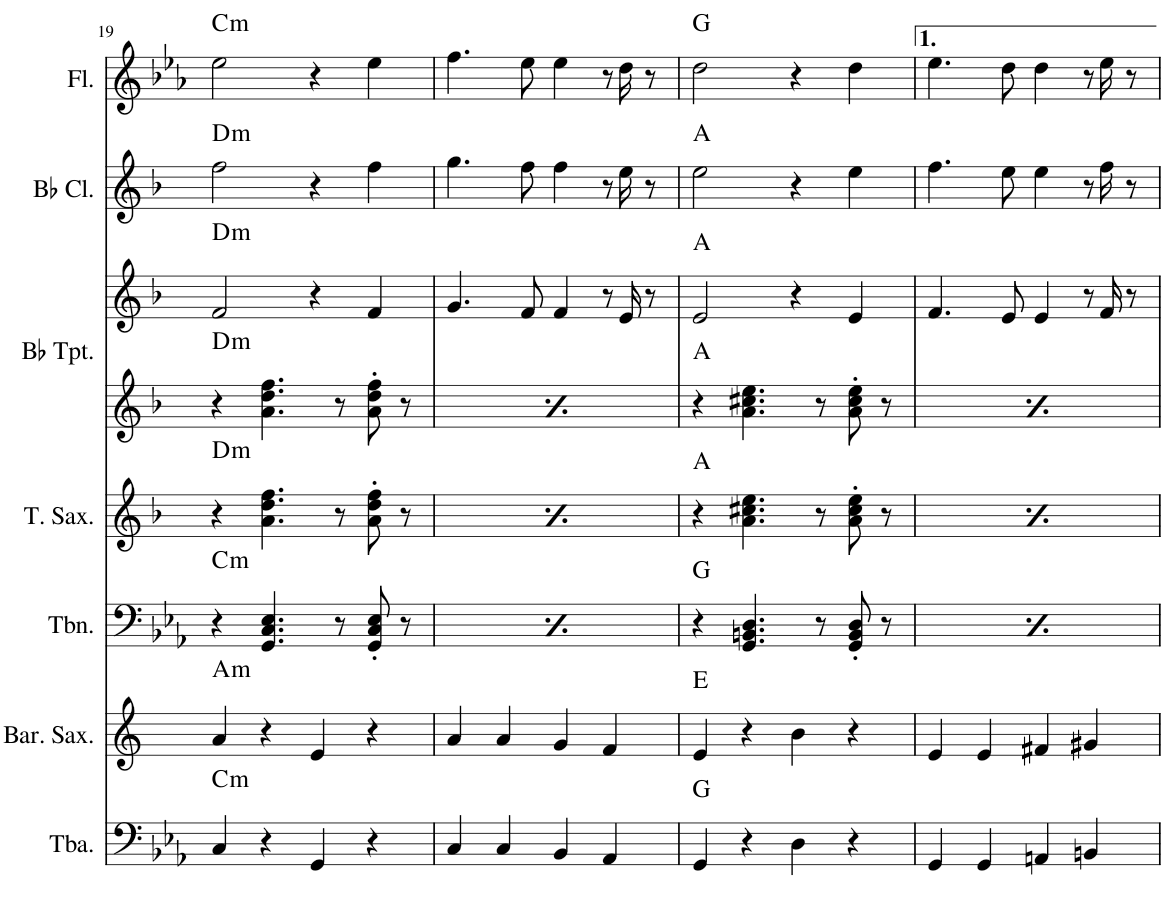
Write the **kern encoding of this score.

**kern	**harte	**kern	**harte	**kern	**harte	**kern	**harte	**kern	**kern	**harte	**kern	**harte	**kern	**harte	**kern	**harte	**kern	**harte	**kern	**harte	**kern	**harte	**kern	**harte
*part12	*part12	*part11	*part11	*part10	*part10	*part9	*part9	*part8	*part8	*part8	*part7	*part7	*part6	*part6	*part5	*part5	*part4	*part4	*part3	*part3	*part2	*part2	*part1	*part1
*staff13	*	*staff12	*	*staff11	*	*staff10	*	*staff9	*staff8	*	*staff7	*	*staff6	*	*staff5	*	*staff4	*	*staff3	*	*staff2	*	*staff1	*
*I"Tuba	*	*I"Baritone Saxophone	*	*I"Trombone	*	*I"Tenor Saxophone	*	*I"Bb Trumpet	*	*	*I"Bb Clarinet	*	*I"Flute	*	*I"Bass	*	*I"Baritone	*	*I"Tenor	*	*I"Alto	*	*I"Soprano	*
*I'Tba.	*	*I'Bar. Sax.	*	*I'Tbn.	*	*I'T. Sax.	*	*I'Bb Tpt.	*	*	*I'Bb Cl.	*	*I'Fl.	*	*I'B.	*	*I'Bar.	*	*I'T.	*	*I'A.	*	*I'S.	*
!!LO:PB:g=z
*clefF4	*	*clefG2	*	*clefF4	*	*clefG2	*	*clefG2	*clefG2	*	*clefG2	*	*clefG2	*	*clefF4	*	*clefF4	*	*clefGv2	*	*clefG2	*	*clefG2	*
*	*	*Trd12c21	*	*	*	*Trd8c14	*	*Trd1c2	*Trd1c2	*	*Trd1c2	*	*	*	*	*	*	*	*	*	*	*	*	*
*k[b-e-a-]	*	*k[]	*	*k[b-e-a-]	*	*k[b-]	*	*k[b-]	*k[b-]	*	*k[b-]	*	*k[b-e-a-]	*	*k[b-e-a-]	*	*k[b-e-a-]	*	*k[b-e-a-]	*	*k[b-e-a-]	*	*k[b-e-a-]	*
*M4/4	*	*M4/4	*	*M4/4	*	*M4/4	*	*M4/4	*M4/4	*	*M4/4	*	*M4/4	*	*M4/4	*	*M4/4	*	*M4/4	*	*M4/4	*	*M4/4	*
=19	=19	=19	=19	=19	=19	=19	=19	=19	=19	=19	=19	=19	=19	=19	=19	=19	=19	=19	=19	=19	=19	=19	=19	=19
!	!LO:H:kt=m	!	!LO:H:kt=m	!	!LO:H:kt=m	!	!LO:H:kt=m	!	!	!LO:H:n=1:kt=m	!	!	!	!	!	!	!	!	!	!	!	!	!	!
!	!	!	!	!	!	!	!	!	!	!LO:H:n=2:kt=m	!	!LO:H:kt=m	!	!LO:H:kt=m	!	!LO:H:kt=m	!	!LO:H:kt=m	!	!LO:H:kt=m	!	!LO:H:kt=m	!	!LO:H:kt=m
4C/	C:min	4a/	A:min	4r	C:min	4r	D:min	4r	2f/	D:min D:min	2ff\	D:min	2ee-\	C:min	4C	C:min	4r	C:min	4r	C:min	2ee-	C:min	2ee-	C:min
4r	.	4r	.	4.GG/ 4.C/ 4.E-/	.	4.a\ 4.dd\ 4.ff\	.	4.a\ 4.dd\ 4.ff\	.	.	.	.	.	.	4r	.	4.G 4.c 4.e-	.	4.G 4.c 4.e-	.	.	.	.	.
4GG/	.	4e/	.	.	.	.	.	.	4r	.	4r	.	4r	.	4GG	.	.	.	.	.	4r	.	4r	.
.	.	.	.	8r	.	8r	.	8r	.	.	.	.	.	.	.	.	8r	.	8r	.	.	.	.	.
4r	.	4r	.	8GG/' 8C/' 8E-/'	.	8a\' 8dd\' 8ff\'	.	8a\' 8dd\' 8ff\'	4f/	.	4ff\	.	4ee-\	.	4r	.	8G' 8c' 8e-'	.	8G' 8c' 8e-'	.	4ee-	.	4ee-	.
.	.	.	.	8r	.	8r	.	8r	.	.	.	.	.	.	.	.	8r	.	8r	.	.	.	.	.
=20	=20	=20	=20	=20	=20	=20	=20	=20	=20	=20	=20	=20	=20	=20	=20	=20	=20	=20	=20	=20	=20	=20	=20	=20
!	!	!	!	!	!LO:H:kt=m	!	!LO:H:kt=m	!	!	!LO:H:kt=m	!	!	!	!	!	!	!	!LO:H:kt=m	!	!LO:H:kt=m	!	!	!	!
4C/	.	4a/	.	4r	C:min	4r	D:min	4r	4.g/	D:min	4.gg\	.	4.ff\	.	4C	.	4r	C:min	4r	C:min	4.ff	.	4.ff	.
4C/	.	4a/	.	4.GG/ 4.C/ 4.E-/	.	4.a\ 4.dd\ 4.ff\	.	4.a\ 4.dd\ 4.ff\	.	.	.	.	.	.	4C	.	4.G 4.c 4.e-	.	4.G 4.c 4.e-	.	.	.	.	.
.	.	.	.	.	.	.	.	.	8f/	.	8ff\	.	8ee-\	.	.	.	.	.	.	.	8ee-	.	8ee-	.
4BB-/	.	4g/	.	.	.	.	.	.	4f/	.	4ff\	.	4ee-\	.	4BB-	.	.	.	.	.	4ee-	.	4ee-	.
.	.	.	.	8r	.	8r	.	8r	.	.	.	.	.	.	.	.	8r	.	8r	.	.	.	.	.
4AA-/	.	4f/	.	8GG/' 8C/' 8E-/'	.	8a\' 8dd\' 8ff\'	.	8a\' 8dd\' 8ff\'	8r	.	8r	.	8r	.	4AA-	.	8G' 8c' 8e-'	.	8G' 8c' 8e-'	.	8r	.	8r	.
.	.	.	.	8r	.	8r	.	8r	16e/	.	16ee\	.	16dd\	.	.	.	8r	.	8r	.	16dd	.	16dd	.
.	.	.	.	.	.	.	.	.	8r	.	8r	.	8r	.	.	.	.	.	.	.	8r	.	8r	.
16ryy	.	16ryy	.	16ryy	.	16ryy	.	16ryy	.	.	.	.	.	.	16ryy	.	16ryy	.	16ryy	.	.	.	.	.
=21	=21	=21	=21	=21	=21	=21	=21	=21	=21	=21	=21	=21	=21	=21	=21	=21	=21	=21	=21	=21	=21	=21	=21	=21
4GG/	G:maj	4e/	E:maj	4r	G:maj	4r	A:maj	4r	2e/	A:maj A:maj	2ee\	A:maj	2dd\	G:maj	4GG	G:maj	4r	G:maj	4r	G:maj	2dd	G:maj	2dd	G:maj
4r	.	4r	.	4.GG/ 4.BBn/ 4.D/	.	4.a\ 4.cc#X\ 4.ee\	.	4.a\ 4.cc#X\ 4.ee\	.	.	.	.	.	.	4r	.	4.G 4.Bn 4.d	.	4.G 4.Bn 4.d	.	.	.	.	.
4D\	.	4b\	.	.	.	.	.	.	4r	.	4r	.	4r	.	4D	.	.	.	.	.	4r	.	4r	.
.	.	.	.	8r	.	8r	.	8r	.	.	.	.	.	.	.	.	8r	.	8r	.	.	.	.	.
4r	.	4r	.	8GG/' 8BB/' 8D/'	.	8a\' 8cc#\' 8ee\'	.	8a\' 8cc#\' 8ee\'	4e/	.	4ee\	.	4dd\	.	4r	.	8G' 8B' 8d'	.	8G' 8B' 8d'	.	4dd	.	4dd	.
.	.	.	.	8r	.	8r	.	8r	.	.	.	.	.	.	.	.	8r	.	8r	.	.	.	.	.
=22	=22	=22	=22	=22	=22	=22	=22	=22	=22	=22	=22	=22	=22	=22	=22	=22	=22	=22	=22	=22	=22	=22	=22	=22
4GG/	.	4e/	.	4r	G:maj	4r	A:maj	4r	4.f/	A:maj	4.ff\	.	4.ee-\	.	4GG	.	4r	G:maj	4r	G:maj	4.ee-	.	4.ee-	.
4GG/	.	4e/	.	4.GG/ 4.BBn/ 4.D/	.	4.a\ 4.cc#X\ 4.ee\	.	4.a\ 4.cc#X\ 4.ee\	.	.	.	.	.	.	4GG	.	4.G 4.Bn 4.d	.	4.G 4.Bn 4.d	.	.	.	.	.
.	.	.	.	.	.	.	.	.	8e/	.	8ee\	.	8dd\	.	.	.	.	.	.	.	8dd	.	8dd	.
4AAn/	.	4f#X/	.	.	.	.	.	.	4e/	.	4ee\	.	4dd\	.	4AAn	.	.	.	.	.	4dd	.	4dd	.
.	.	.	.	8r	.	8r	.	8r	.	.	.	.	.	.	.	.	8r	.	8r	.	.	.	.	.
4BBn/	.	4g#X/	.	8GG/' 8BB/' 8D/'	.	8a\' 8cc#\' 8ee\'	.	8a\' 8cc#\' 8ee\'	8r	.	8r	.	8r	.	4BBn	.	8G' 8B' 8d'	.	8G' 8B' 8d'	.	8r	.	8r	.
.	.	.	.	8r	.	8r	.	8r	16f/	.	16ff\	.	16ee-\	.	.	.	8r	.	8r	.	16ee-	.	16ee-	.
.	.	.	.	.	.	.	.	.	8r	.	8r	.	8r	.	.	.	.	.	.	.	8r	.	8r	.
16ryy	.	16ryy	.	16ryy	.	16ryy	.	16ryy	.	.	.	.	.	.	16ryy	.	16ryy	.	16ryy	.	.	.	.	.
=	=	=	=	=	=	=	=	=	=	=	=	=	=	=	=	=	=	=	=	=	=	=	=	=
*-	*-	*-	*-	*-	*-	*-	*-	*-	*-	*-	*-	*-	*-	*-	*-	*-	*-	*-	*-	*-	*-	*-	*-	*-
